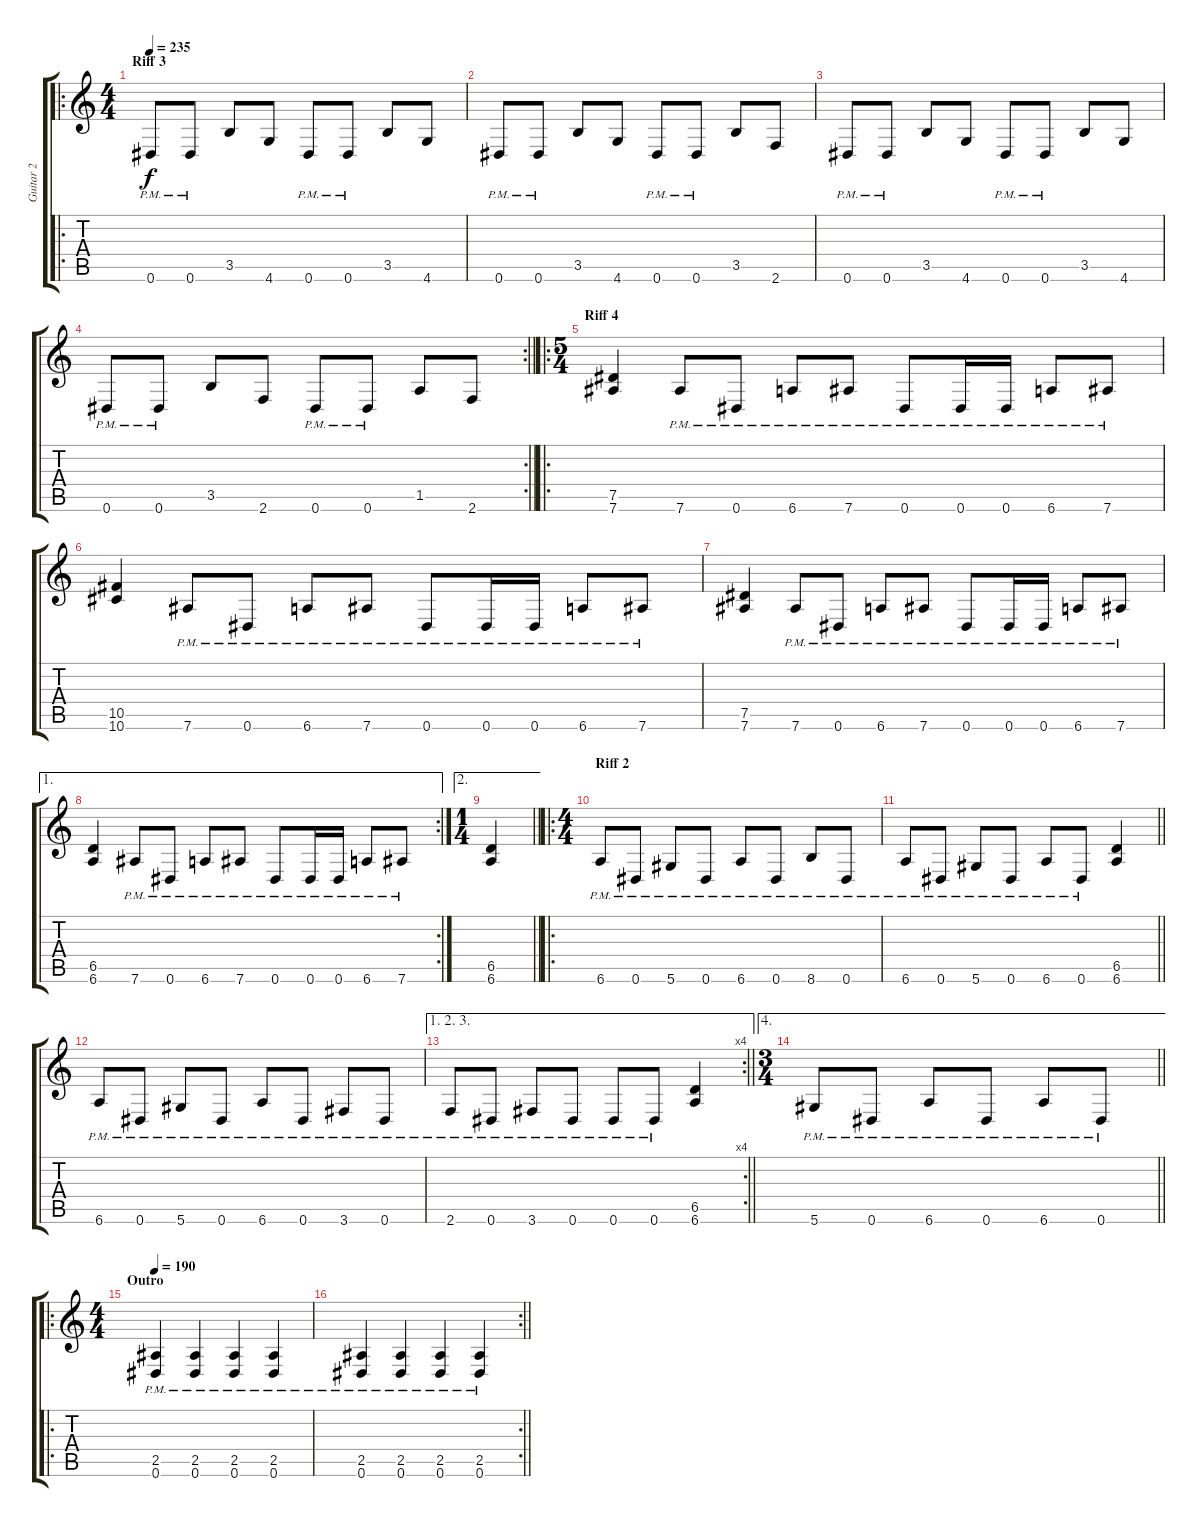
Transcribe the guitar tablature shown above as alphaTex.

\track ("Guitar 2" "Guitar 2") {instrument distortionguitar}
\staff {score tabs}
\tuning (Eb4 Bb3 Gb3 Db3 Ab2 Eb2) {hide}
\ro
\ts (4 4)
\section ("" "Riff 3")
\tempo 235
\clef g2
\ks c
0.6{pm}.8{dy f} 0.6{pm}.8 3.5.8 4.6.8 0.6{pm}.8 0.6{pm}.8 3.5.8 4.6.8 |
0.6{pm}.8 0.6{pm}.8 3.5.8 4.6.8 0.6{pm}.8 0.6{pm}.8 3.5.8 2.6.8 |
0.6{pm}.8 0.6{pm}.8 3.5.8 4.6.8 0.6{pm}.8 0.6{pm}.8 3.5.8 4.6.8 |
\rc 2
\barLineRight lightlight
0.6{pm}.8 0.6{pm}.8 3.5.8 2.6.8 0.6{pm}.8 0.6{pm}.8 1.5.8 2.6.8 |
\ro
\ts (5 4)
\section ("" "Riff 4")
(7.5 7.6).4 7.6{pm}.8 0.6{pm}.8 6.6{pm}.8 7.6{pm}.8 0.6{pm}.8 0.6{pm}.16 0.6{pm}.16 6.6{pm}.8 7.6{pm}.8 |
(10.5 10.6).4 7.6{pm}.8 0.6{pm}.8 6.6{pm}.8 7.6{pm}.8 0.6{pm}.8 0.6{pm}.16 0.6{pm}.16 6.6{pm}.8 7.6{pm}.8 |
(7.5 7.6).4 7.6{pm}.8 0.6{pm}.8 6.6{pm}.8 7.6{pm}.8 0.6{pm}.8 0.6{pm}.16 0.6{pm}.16 6.6{pm}.8 7.6{pm}.8 |
\ae 1
\rc 2
(6.5 6.6).4 7.6{pm}.8 0.6{pm}.8 6.6{pm}.8 7.6{pm}.8 0.6{pm}.8 0.6{pm}.16 0.6{pm}.16 6.6{pm}.8 7.6{pm}.8 |
\ae 2
\ts (1 4)
\barLineRight lightlight
(6.5 6.6).4 |
\ro
\ts (4 4)
\section ("" "Riff 2")
6.6{pm}.8 0.6{pm}.8 5.6{pm}.8 0.6{pm}.8 6.6{pm}.8 0.6{pm}.8 8.6{pm}.8 0.6{pm}.8 |
\barLineRight lightlight
6.6{pm}.8 0.6{pm}.8 5.6{pm}.8 0.6{pm}.8 6.6{pm}.8 0.6{pm}.8 (6.5 6.6).4 |
6.6{pm}.8 0.6{pm}.8 5.6{pm}.8 0.6{pm}.8 6.6{pm}.8 0.6{pm}.8 3.6{pm}.8 0.6{pm}.8 |
\ae (1 2 3)
\rc 4
\barLineRight lightlight
2.6{pm}.8 0.6{pm}.8 3.6{pm}.8 0.6{pm}.8 0.6{pm}.8 0.6{pm}.8 (6.5 6.6).4 |
\ae 4
\ts (3 4)
\barLineRight lightlight
5.6{pm}.8 0.6{pm}.8 6.6{pm}.8 0.6{pm}.8 6.6{pm}.8 0.6{pm}.8 |
\ro
\ts (4 4)
\section ("" "Outro")
\tempo 190
(2.5{pm} 0.6{pm}).4 (2.5{pm} 0.6{pm}).4 (2.5{pm} 0.6{pm}).4 (2.5{pm} 0.6{pm}).4 |
\rc 2
\barLineRight lightlight
(2.5{pm} 0.6{pm}).4 (2.5{pm} 0.6{pm}).4 (2.5{pm} 0.6{pm}).4 (2.5{pm} 0.6{pm}).4
